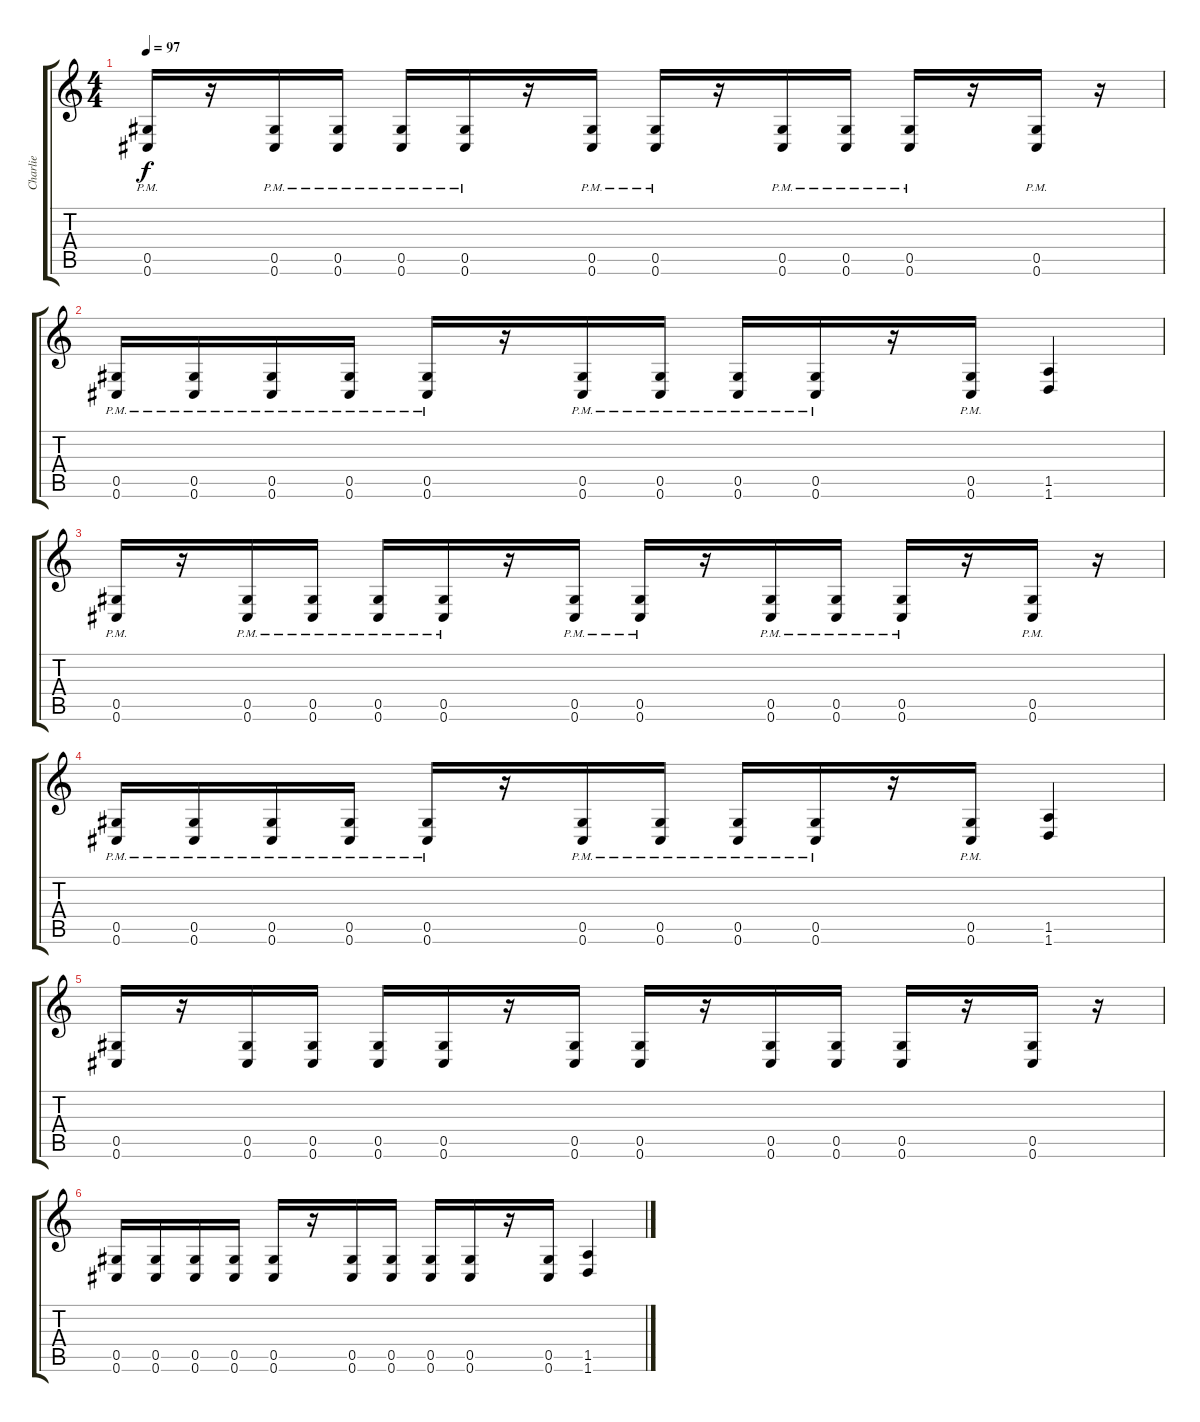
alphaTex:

\track ("Charlie" "Charlie") {instrument distortionguitar}
\staff {score tabs}
\tuning (Eb4 Bb3 Gb3 Db3 Ab2 Db2) {hide}
\ts (4 4)
\tempo 97
\clef g2
\ks c
(0.5{pm} 0.6{pm}).16{dy f} r.16 (0.5{pm} 0.6{pm}).16 (0.5{pm} 0.6{pm}).16 (0.5{pm} 0.6{pm}).16 (0.5{pm} 0.6{pm}).16 r.16 (0.5{pm} 0.6{pm}).16 (0.5{pm} 0.6{pm}).16 r.16 (0.5{pm} 0.6{pm}).16 (0.5{pm} 0.6{pm}).16 (0.5{pm} 0.6{pm}).16 r.16 (0.5{pm} 0.6{pm}).16 r.16 |
(0.5{pm} 0.6{pm}).16 (0.5{pm} 0.6{pm}).16 (0.5{pm} 0.6{pm}).16 (0.5{pm} 0.6{pm}).16 (0.5{pm} 0.6{pm}).16 r.16 (0.5{pm} 0.6{pm}).16 (0.5{pm} 0.6{pm}).16 (0.5{pm} 0.6{pm}).16 (0.5{pm} 0.6{pm}).16 r.16 (0.5{pm} 0.6{pm}).16 (1.5 1.6).4 |
(0.5{pm} 0.6{pm}).16 r.16 (0.5{pm} 0.6{pm}).16 (0.5{pm} 0.6{pm}).16 (0.5{pm} 0.6{pm}).16 (0.5{pm} 0.6{pm}).16 r.16 (0.5{pm} 0.6{pm}).16 (0.5{pm} 0.6{pm}).16 r.16 (0.5{pm} 0.6{pm}).16 (0.5{pm} 0.6{pm}).16 (0.5{pm} 0.6{pm}).16 r.16 (0.5{pm} 0.6{pm}).16 r.16 |
(0.5{pm} 0.6{pm}).16 (0.5{pm} 0.6{pm}).16 (0.5{pm} 0.6{pm}).16 (0.5{pm} 0.6{pm}).16 (0.5{pm} 0.6{pm}).16 r.16 (0.5{pm} 0.6{pm}).16 (0.5{pm} 0.6{pm}).16 (0.5{pm} 0.6{pm}).16 (0.5{pm} 0.6{pm}).16 r.16 (0.5{pm} 0.6{pm}).16 (1.5 1.6).4 |
(0.5 0.6).16 r.16 (0.5 0.6).16 (0.5 0.6).16 (0.5 0.6).16 (0.5 0.6).16 r.16 (0.5 0.6).16 (0.5 0.6).16 r.16 (0.5 0.6).16 (0.5 0.6).16 (0.5 0.6).16 r.16 (0.5 0.6).16 r.16 |
(0.5 0.6).16 (0.5 0.6).16 (0.5 0.6).16 (0.5 0.6).16 (0.5 0.6).16 r.16 (0.5 0.6).16 (0.5 0.6).16 (0.5 0.6).16 (0.5 0.6).16 r.16 (0.5 0.6).16 (1.5 1.6).4
